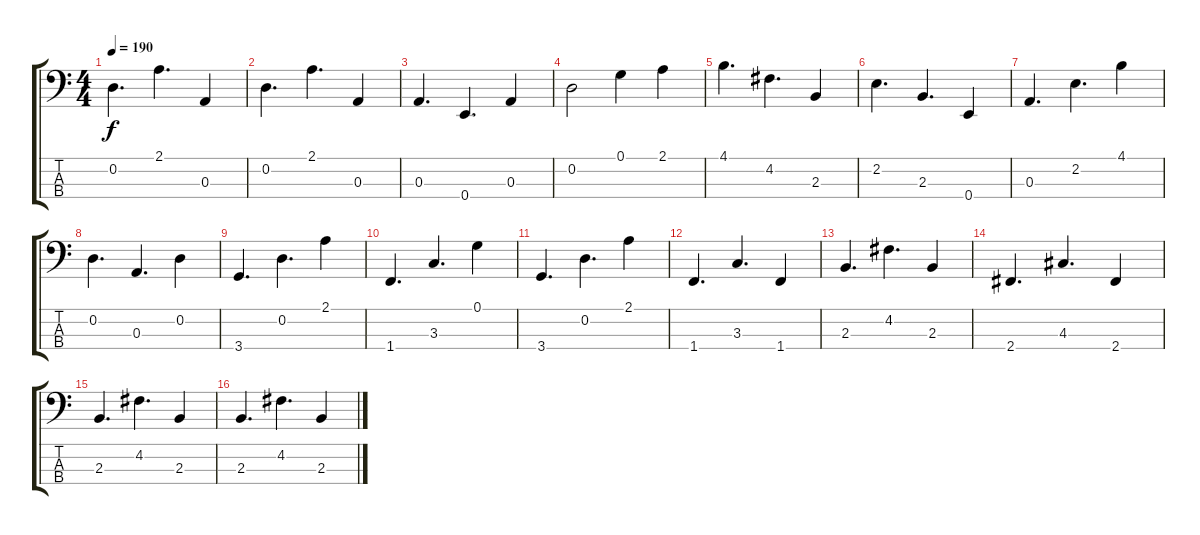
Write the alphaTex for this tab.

\track "" {instrument electricbassfinger}
\staff {score tabs}
\tuning (G2 D2 A1 E1) {hide}
\ts (4 4)
\tempo 190
\clef f4
\ks c
0.2.4{d dy f} 2.1.4{d} 0.3.4 |
0.2.4{d} 2.1.4{d} 0.3.4 |
0.3.4{d} 0.4.4{d} 0.3.4 |
0.2.2 0.1.4 2.1.4 |
4.1.4{d} 4.2.4{d} 2.3.4 |
2.2.4{d} 2.3.4{d} 0.4.4 |
0.3.4{d} 2.2.4{d} 4.1.4 |
0.2.4{d} 0.3.4{d} 0.2.4 |
3.4.4{d} 0.2.4{d} 2.1.4 |
1.4.4{d} 3.3.4{d} 0.1.4 |
3.4.4{d} 0.2.4{d} 2.1.4 |
1.4.4{d} 3.3.4{d} 1.4.4 |
2.3.4{d} 4.2.4{d} 2.3.4 |
2.4.4{d} 4.3.4{d} 2.4.4 |
2.3.4{d} 4.2.4{d} 2.3.4 |
2.3.4{d} 4.2.4{d} 2.3.4
